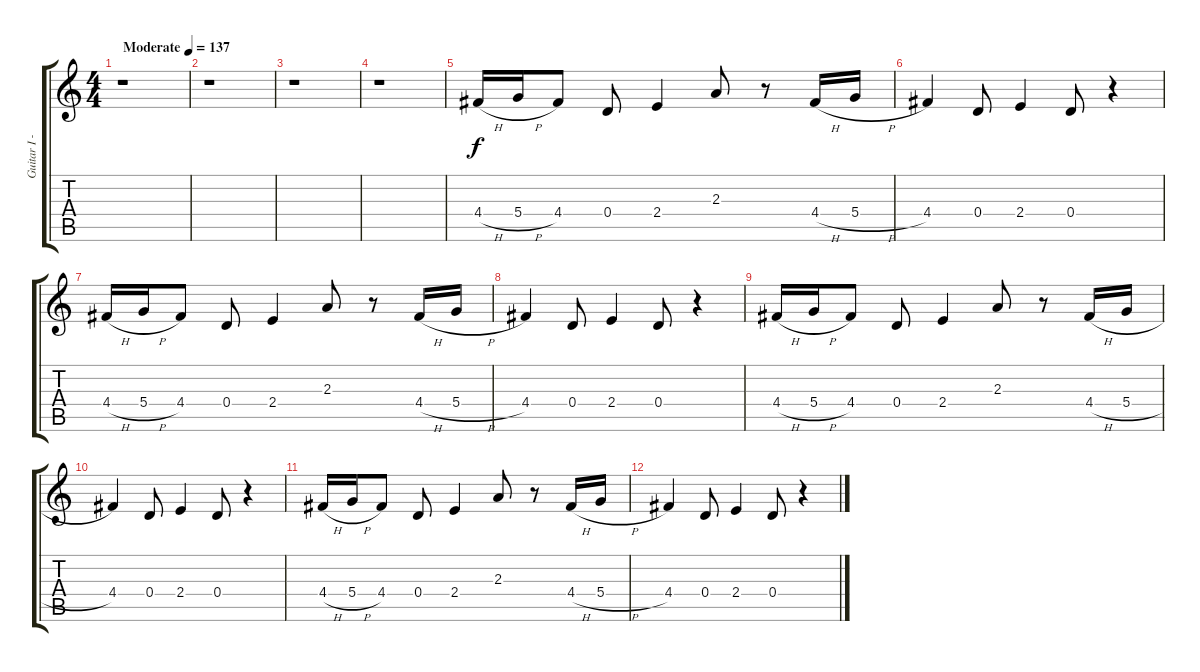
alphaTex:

\track ("Guitar I - Gotoh" "Guitar I -") {instrument distortionguitar}
\staff {score tabs}
\tuning (E4 B3 G3 D3 A2 E2) {hide}
\ts (4 4)
\tempo (137 "Moderate")
\clef g2
\ks c
r.1{dy f instrument distortionguitar} |
r.1 |
r.1 |
r.1 |
4.4{h}.16 5.4{h}.16 4.4.8 0.4.8 2.4.4 2.3.8 r.8 4.4{h}.16 5.4{h}.16 |
4.4.4 0.4.8 2.4.4 0.4.8 r.4 |
4.4{h}.16 5.4{h}.16 4.4.8 0.4.8 2.4.4 2.3.8 r.8 4.4{h}.16 5.4{h}.16 |
4.4.4 0.4.8 2.4.4 0.4.8 r.4 |
4.4{h}.16 5.4{h}.16 4.4.8 0.4.8 2.4.4 2.3.8 r.8 4.4{h}.16 5.4{h}.16 |
4.4.4 0.4.8 2.4.4 0.4.8 r.4 |
4.4{h}.16 5.4{h}.16 4.4.8 0.4.8 2.4.4 2.3.8 r.8 4.4{h}.16 5.4{h}.16 |
4.4.4 0.4.8 2.4.4 0.4.8 r.4
